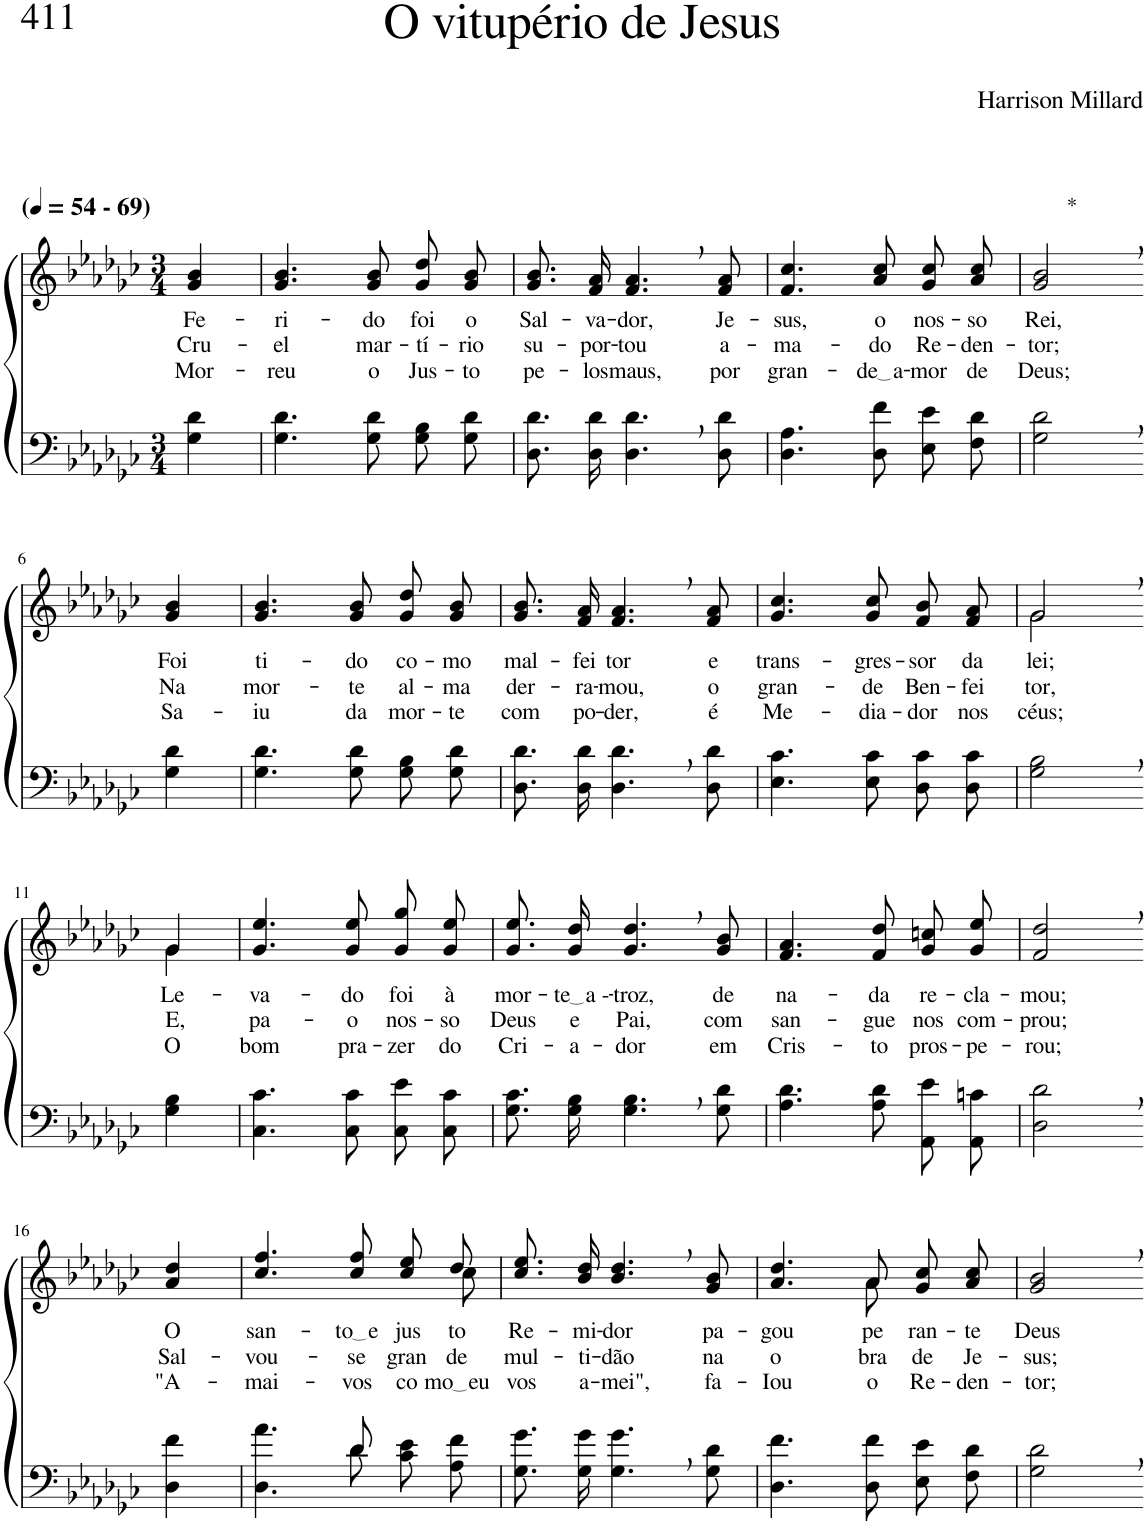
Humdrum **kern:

**kern	**kern	**text	**text	**text
*part2	*part1	*part1	*part1	*part1
*staff2	*staff1	*staff1	*staff1	*staff1
*I"Parte III e IV	*I"Parte I e II	*	*	*
*clefF4	*clefG2	*	*	*
*Trd2c3	*Trd2c3	*	*	*
*k[b-e-a-d-g-c-]	*k[b-e-a-d-g-c-]	*	*	*
*M3/4	*M3/4	*	*	*
*MM54	*MM54	*	*	*
=1	=1	=1	=1	=1
!	!LO:TX:a:B:t=(	!	!	!
!	!LO:TX:a:B:t=- 69)	!	!	!
!	!	!LO:LY:b	!LO:LY:b	!LO:LY:b
4G-\ 4d-\	4g-/ 4b-/	Fe-	Cru-	Mor-
=2	=2	=2	=2	=2
!	!	!LO:LY:b	!LO:LY:b	!LO:LY:b
4.G-\ 4.d-\	4.g-/ 4.b-/	-ri-	-el	-reu
!	!	!LO:LY:b	!LO:LY:b	!LO:LY:b
8G-\ 8d-\	8g-/ 8b-/	-do	mar-	o
!	!	!LO:LY:b	!LO:LY:b	!LO:LY:b
8G-\ 8B-\L	8g-/ 8dd-/L	foi	-tí-	Jus-
!	!	!LO:LY:b	!LO:LY:b	!LO:LY:b
8G-\ 8d-\J	8g-/ 8b-/J	o	-rio	-to
=3	=3	=3	=3	=3
!	!	!LO:LY:b	!LO:LY:b	!LO:LY:b
8.D-\ 8.d-\L	8.g-/ 8.b-/L	Sal-	su-	pe-
!	!	!LO:LY:b	!LO:LY:b	!LO:LY:b
16D-\ 16d-\Jk	16f/ 16a-/Jk	-va-	-por-	-los
!	!	!LO:LY:b	!LO:LY:b	!LO:LY:b
4.D-\, 4.d-\,	4.f/, 4.a-/,	-dor,	-tou	maus,
!	!	!LO:LY:b	!LO:LY:b	!LO:LY:b
8D-\ 8d-\	8f/ 8a-/	Je-	a-	por
=4	=4	=4	=4	=4
!	!	!LO:LY:b	!LO:LY:b	!LO:LY:b
4.D-\ 4.A-\	4.f/ 4.cc-/	-sus,	-ma-	gran-
!	!	!LO:LY:b	!LO:LY:b	!LO:LY:b
8D-\ 8f\	8a-/ 8cc-/	o	-do	de a
!	!	!LO:LY:b	!LO:LY:b	!LO:LY:b
8E-\ 8e-\L	8g-/ 8cc-/L	nos-	Re-	-mor
!	!	!LO:LY:b	!LO:LY:b	!LO:LY:b
8F\ 8d-\J	8a-/ 8cc-/J	-so	-den-	de
=5	=5	=5	=5	=5
!	!LO:TX:a:t=*	!	!	!
!	!	!LO:LY:b	!LO:LY:b	!LO:LY:b
2G-\, 2d-\,	2g-/, 2b-/,	Rei,	-tor;	Deus;
!!LO:LB:g=z
=6-	=6-	=6-	=6-	=6-
!	!	!LO:LY:b	!LO:LY:b	!LO:LY:b
4G-\ 4d-\	4g-/ 4b-/	Foi	Na	Sa-
=7	=7	=7	=7	=7
!	!	!LO:LY:b	!LO:LY:b	!LO:LY:b
4.G-\ 4.d-\	4.g-/ 4.b-/	ti-	mor-	-iu
!	!	!LO:LY:b	!LO:LY:b	!LO:LY:b
8G-\ 8d-\	8g-/ 8b-/	-do	-te	da
!	!	!LO:LY:b	!LO:LY:b	!LO:LY:b
8G-\ 8B-\L	8g-/ 8dd-/L	co-	al-	mor-
!	!	!LO:LY:b	!LO:LY:b	!LO:LY:b
8G-\ 8d-\J	8g-/ 8b-/J	-mo	-ma	-te
=8	=8	=8	=8	=8
!	!	!LO:LY:b	!LO:LY:b	!LO:LY:b
8.D-\ 8.d-\L	8.g-/ 8.b-/L	mal-	der-	com
!	!	!LO:LY:b	!LO:LY:b	!LO:LY:b
16D-\ 16d-\Jk	16f/ 16a-/Jk	-fei	-ra-	po-
!	!	!LO:LY:b	!LO:LY:b	!LO:LY:b
4.D-\, 4.d-\,	4.f/, 4.a-/,	tor	-mou,	-der,
!	!	!LO:LY:b	!LO:LY:b	!LO:LY:b
8D-\ 8d-\	8f/ 8a-/	e	o	é
=9	=9	=9	=9	=9
!	!	!LO:LY:b	!LO:LY:b	!LO:LY:b
4.E-\ 4.c-\	4.g-/ 4.cc-/	trans-	gran-	Me-
!	!	!LO:LY:b	!LO:LY:b	!LO:LY:b
8E-\ 8c-\	8g-/ 8cc-/	-gres-	-de	-dia-
!	!	!LO:LY:b	!LO:LY:b	!LO:LY:b
8D-\ 8c-\L	8f/ 8b-/L	-sor	Ben-	-dor
!	!	!LO:LY:b	!LO:LY:b	!LO:LY:b
8D-\ 8c-\J	8f/ 8a-/J	da	-fei-	nos
=10	=10	=10	=10	=10
*	*^	*	*	*
!	!	!	!LO:LY:b	!LO:LY:b	!LO:LY:b
2G-\, 2B-\,	2g-,/	2g-\	lei;	-tor,	céus;
!!LO:LB:g=z	!!
=11-	=11-	=11-	=11-	=11-	=11-
!	!	!	!LO:LY:b	!LO:LY:b	!LO:LY:b
4G-\ 4B-\	4g-/	4g-\	Le-	E,	O
=12	=12	=12	=12	=12	=12
!	!	!	!LO:LY:b	!LO:LY:b	!LO:LY:b
*	*v	*v	*	*	*
4.C-\ 4.c-\	4.g-/ 4.ee-/	-va-	pa-	bom
!	!	!LO:LY:b	!LO:LY:b	!LO:LY:b
8C-\ 8c-\	8g-/ 8ee-/	-do	-o	pra-
!	!	!LO:LY:b	!LO:LY:b	!LO:LY:b
8C-\ 8e-\L	8g-\ 8gg-\L	foi	nos-	-zer
!	!	!LO:LY:b	!LO:LY:b	!LO:LY:b
8C-\ 8c-\J	8g-\ 8ee-\J	à	-so	do
=13	=13	=13	=13	=13
!	!	!LO:LY:b	!LO:LY:b	!LO:LY:b
8.G-\ 8.c-\L	8.g-\ 8.ee-\L	mor-	Deus	Cri-
!	!	!LO:LY:b	!LO:LY:b	!LO:LY:b
16G-\ 16B-\Jk	16g-\ 16dd-\Jk	te a -	e	-a-
!	!	!LO:LY:b	!LO:LY:b	!LO:LY:b
4.G-\, 4.B-\,	4.g-/, 4.dd-/,	-troz,	Pai,	-dor
!	!	!LO:LY:b	!LO:LY:b	!LO:LY:b
8G-\ 8d-\	8g-/ 8b-/	de	com	em
=14	=14	=14	=14	=14
!	!	!LO:LY:b	!LO:LY:b	!LO:LY:b
4.A-\ 4.d-\	4.f/ 4.a-/	na-	san-	Cris-
!	!	!LO:LY:b	!LO:LY:b	!LO:LY:b
8A-\ 8d-\	8f/ 8dd-/	-da	-gue	-to
!	!	!LO:LY:b	!LO:LY:b	!LO:LY:b
8AA-\ 8e-\L	8g-\ 8ccn\L	re-	nos	pros-
!	!	!LO:LY:b	!LO:LY:b	!LO:LY:b
8AA-\ 8cn\J	8g-\ 8ee-\J	-cla-	com-	-pe-
=15	=15	=15	=15	=15
!	!	!LO:LY:b	!LO:LY:b	!LO:LY:b
2D-\, 2d-\,	2f/, 2dd-/,	-mou;	-prou;	-rou;
!!LO:LB:g=z
=16-	=16-	=16-	=16-	=16-
!	!	!LO:LY:b	!LO:LY:b	!LO:LY:b
4D-\ 4f\	4a-/ 4dd-/	O	Sal-	"A-
=17	=17	=17	=17	=17
*^	*	*	*	*
!	!	!	!LO:LY:b	!LO:LY:b	!LO:LY:b
*	*	*^	*	*	*
4.ryy	4.D-\ 4.a-\	4.cc-/ 4.ff/	8ryy	san-	-vou-	-mai-
!	!	!	!	!LO:LY:b	!LO:LY:b	!LO:LY:b
*	*	*v	*v	*	*	*
8d-/	8d-\	8cc-/ 8ff/	to e	-se	-vos
!	!	!	!LO:LY:b	!LO:LY:b	!LO:LY:b
4ryy	8c-\ 8e-\L	8cc-\ 8ee-\L	jus-	gran-	co-
*	*	*^	*	*	*
!	!	!	!	!LO:LY:b	!LO:LY:b	!LO:LY:b
.	8A-\ 8f\J	8dd-\J	8cc-\	-to	-de	mo eu
=18	=18	=18	=18	=18	=18	=18
!	!	!	!	!LO:LY:b	!LO:LY:b	!LO:LY:b
*v	*v	*	*	*	*	*
*	*v	*v	*	*	*
8.G-\ 8.g-\L	8.cc-\ 8.ee-\L	Re-	mul-	vos
!	!	!LO:LY:b	!LO:LY:b	!LO:LY:b
16G-\ 16g-\Jk	16b-\ 16dd-\Jk	-mi-	-ti-	a-
!	!	!LO:LY:b	!LO:LY:b	!LO:LY:b
4.G-\, 4.g-\,	4.b-/, 4.dd-/,	-dor	-dão	-mei",
!	!	!LO:LY:b	!LO:LY:b	!LO:LY:b
8G-\ 8d-\	8g-/ 8b-/	pa-	na	fa-
=19	=19	=19	=19	=19
!	!	!LO:LY:b	!LO:LY:b	!LO:LY:b
*	*^	*	*	*
4.D-\ 4.f\	4.a-/ 4.dd-/	4.ryy	-gou	o-	-Iou
!	!	!	!LO:LY:b	!LO:LY:b	!LO:LY:b
8D-\ 8f\	8a-/	8a-\	pe-	-bra	o
!	!	!	!LO:LY:b	!LO:LY:b	!LO:LY:b
8E-\ 8e-\L	8g-/ 8cc-/L	4ryy	-ran-	de	Re-
!	!	!	!LO:LY:b	!LO:LY:b	!LO:LY:b
8F\ 8d-\J	8a-/ 8cc-/J	.	-te	Je-	-den-
*	*v	*v	*	*	*
=20	=20	=20	=20	=20
!	!	!LO:LY:b	!LO:LY:b	!LO:LY:b
2G-\, 2d-\,	2g-/, 2b-/,	Deus	-sus;	-tor;
=-	=-	=-	=-	=-
*-	*-	*-	*-	*-
